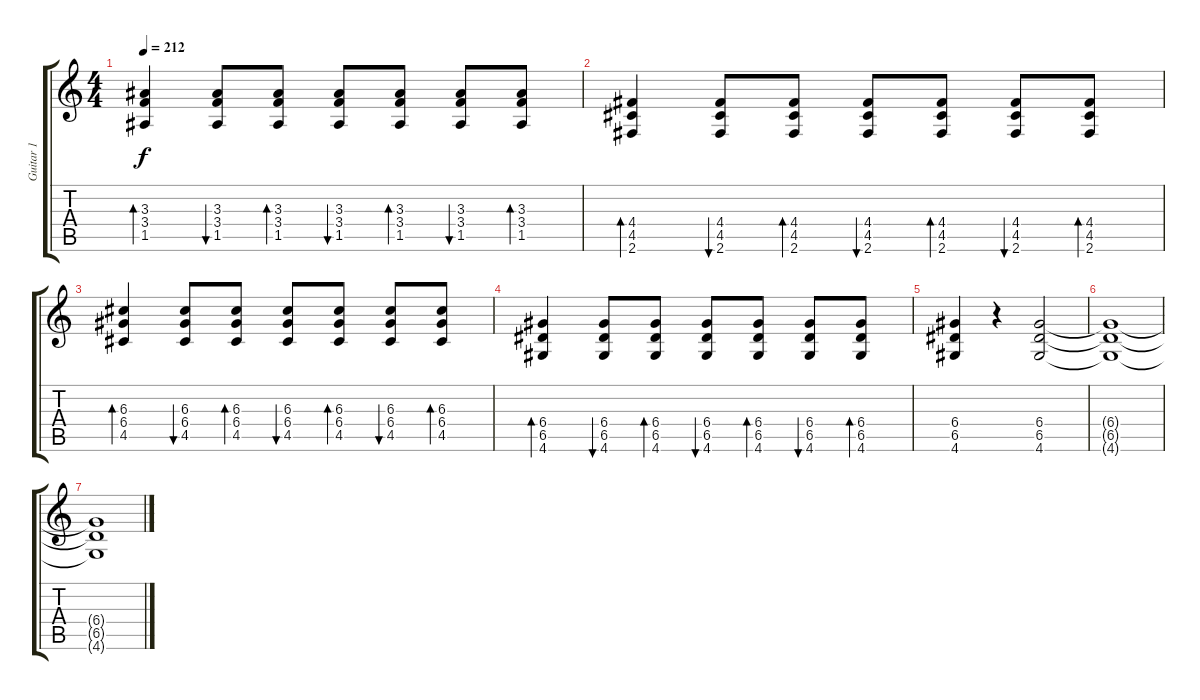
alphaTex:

\track ("Guitar 1" "Guitar 1") {instrument distortionguitar}
\staff {score tabs}
\tuning (E4 B3 G3 D3 A2 E2) {hide}
\ts (4 4)
\tempo 212
\clef g2
\ks c
(3.3 3.4 1.5).4{bd 120 dy f} (3.3 3.4 1.5).8{bu 120} (3.3 3.4 1.5).8{bd 120} (3.3 3.4 1.5).8{bu 120} (3.3 3.4 1.5).8{bd 120} (3.3 3.4 1.5).8{bu 120} (3.3 3.4 1.5).8{bd 120} |
(4.4 4.5 2.6).4{bd 60} (4.4 4.5 2.6).8{bu 60} (4.4 4.5 2.6).8{bd 120} (4.4 4.5 2.6).8{bu 120} (4.4 4.5 2.6).8{bd 120} (4.4 4.5 2.6).8{bu 120} (4.4 4.5 2.6).8{bd 120} |
(6.3 6.4 4.5).4{bd 60} (6.3 6.4 4.5).8{bu 60} (6.3 6.4 4.5).8{bd 60} (6.3 6.4 4.5).8{bu 60} (6.3 6.4 4.5).8{bd 60} (6.3 6.4 4.5).8{bu 60} (6.3 6.4 4.5).8{bd 60} |
(6.4 6.5 4.6).4{bd 60} (6.4 6.5 4.6).8{bu 60} (6.4 6.5 4.6).8{bd 60} (6.4 6.5 4.6).8{bu 60} (6.4 6.5 4.6).8{bd 60} (6.4 6.5 4.6).8{bu 60} (6.4 6.5 4.6).8{bd 60} |
(6.4 6.5 4.6).4 r.4 (6.4 6.5 4.6).2{volume 0} |
(6.4{t} 6.5{t} 4.6{t}).1 |
(6.4{t} 6.5{t} 4.6{t}).1
